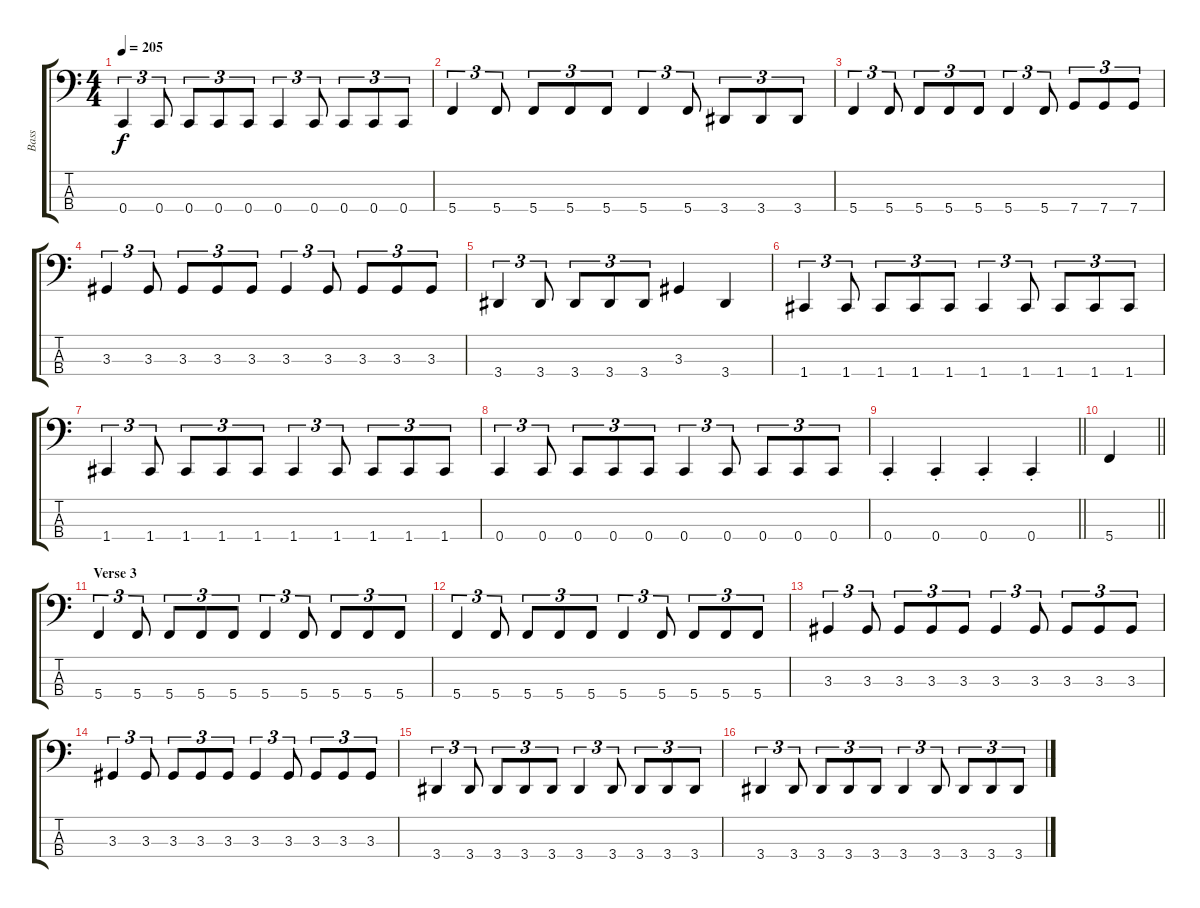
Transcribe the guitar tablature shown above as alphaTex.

\track ("Bass" "Bass") {instrument electricbassfinger}
\staff {score tabs}
\tuning (Eb2 Bb1 F1 C1) {hide}
\ts (4 4)
\tempo 205
\clef f4
\ks c
0.4.4{tu (3 2) dy f} 0.4.8{tu (3 2)} 0.4.8{tu (3 2)} 0.4.8{tu (3 2)} 0.4.8{tu (3 2)} 0.4.4{tu (3 2)} 0.4.8{tu (3 2)} 0.4.8{tu (3 2)} 0.4.8{tu (3 2)} 0.4.8{tu (3 2)} |
5.4.4{tu (3 2)} 5.4.8{tu (3 2)} 5.4.8{tu (3 2)} 5.4.8{tu (3 2)} 5.4.8{tu (3 2)} 5.4.4{tu (3 2)} 5.4.8{tu (3 2)} 3.4.8{tu (3 2)} 3.4.8{tu (3 2)} 3.4.8{tu (3 2)} |
5.4.4{tu (3 2)} 5.4.8{tu (3 2)} 5.4.8{tu (3 2)} 5.4.8{tu (3 2)} 5.4.8{tu (3 2)} 5.4.4{tu (3 2)} 5.4.8{tu (3 2)} 7.4.8{tu (3 2)} 7.4.8{tu (3 2)} 7.4.8{tu (3 2)} |
3.3.4{tu (3 2)} 3.3.8{tu (3 2)} 3.3.8{tu (3 2)} 3.3.8{tu (3 2)} 3.3.8{tu (3 2)} 3.3.4{tu (3 2)} 3.3.8{tu (3 2)} 3.3.8{tu (3 2)} 3.3.8{tu (3 2)} 3.3.8{tu (3 2)} |
3.4.4{tu (3 2)} 3.4.8{tu (3 2)} 3.4.8{tu (3 2)} 3.4.8{tu (3 2)} 3.4.8{tu (3 2)} 3.3.4 3.4.4 |
1.4.4{tu (3 2)} 1.4.8{tu (3 2)} 1.4.8{tu (3 2)} 1.4.8{tu (3 2)} 1.4.8{tu (3 2)} 1.4.4{tu (3 2)} 1.4.8{tu (3 2)} 1.4.8{tu (3 2)} 1.4.8{tu (3 2)} 1.4.8{tu (3 2)} |
1.4.4{tu (3 2)} 1.4.8{tu (3 2)} 1.4.8{tu (3 2)} 1.4.8{tu (3 2)} 1.4.8{tu (3 2)} 1.4.4{tu (3 2)} 1.4.8{tu (3 2)} 1.4.8{tu (3 2)} 1.4.8{tu (3 2)} 1.4.8{tu (3 2)} |
0.4.4{tu (3 2)} 0.4.8{tu (3 2)} 0.4.8{tu (3 2)} 0.4.8{tu (3 2)} 0.4.8{tu (3 2)} 0.4.4{tu (3 2)} 0.4.8{tu (3 2)} 0.4.8{tu (3 2)} 0.4.8{tu (3 2)} 0.4.8{tu (3 2)} |
\barLineRight lightlight
0.4{st}.4 0.4{st}.4 0.4{st}.4 0.4{st}.4 |
\barLineRight lightlight
5.4.4 |
\section ("" "Verse 3")
5.4.4{tu (3 2)} 5.4.8{tu (3 2)} 5.4.8{tu (3 2)} 5.4.8{tu (3 2)} 5.4.8{tu (3 2)} 5.4.4{tu (3 2)} 5.4.8{tu (3 2)} 5.4.8{tu (3 2)} 5.4.8{tu (3 2)} 5.4.8{tu (3 2)} |
5.4.4{tu (3 2)} 5.4.8{tu (3 2)} 5.4.8{tu (3 2)} 5.4.8{tu (3 2)} 5.4.8{tu (3 2)} 5.4.4{tu (3 2)} 5.4.8{tu (3 2)} 5.4.8{tu (3 2)} 5.4.8{tu (3 2)} 5.4.8{tu (3 2)} |
3.3.4{tu (3 2)} 3.3.8{tu (3 2)} 3.3.8{tu (3 2)} 3.3.8{tu (3 2)} 3.3.8{tu (3 2)} 3.3.4{tu (3 2)} 3.3.8{tu (3 2)} 3.3.8{tu (3 2)} 3.3.8{tu (3 2)} 3.3.8{tu (3 2)} |
3.3.4{tu (3 2)} 3.3.8{tu (3 2)} 3.3.8{tu (3 2)} 3.3.8{tu (3 2)} 3.3.8{tu (3 2)} 3.3.4{tu (3 2)} 3.3.8{tu (3 2)} 3.3.8{tu (3 2)} 3.3.8{tu (3 2)} 3.3.8{tu (3 2)} |
3.4.4{tu (3 2)} 3.4.8{tu (3 2)} 3.4.8{tu (3 2)} 3.4.8{tu (3 2)} 3.4.8{tu (3 2)} 3.4.4{tu (3 2)} 3.4.8{tu (3 2)} 3.4.8{tu (3 2)} 3.4.8{tu (3 2)} 3.4.8{tu (3 2)} |
3.4.4{tu (3 2)} 3.4.8{tu (3 2)} 3.4.8{tu (3 2)} 3.4.8{tu (3 2)} 3.4.8{tu (3 2)} 3.4.4{tu (3 2)} 3.4.8{tu (3 2)} 3.4.8{tu (3 2)} 3.4.8{tu (3 2)} 3.4.8{tu (3 2)}
